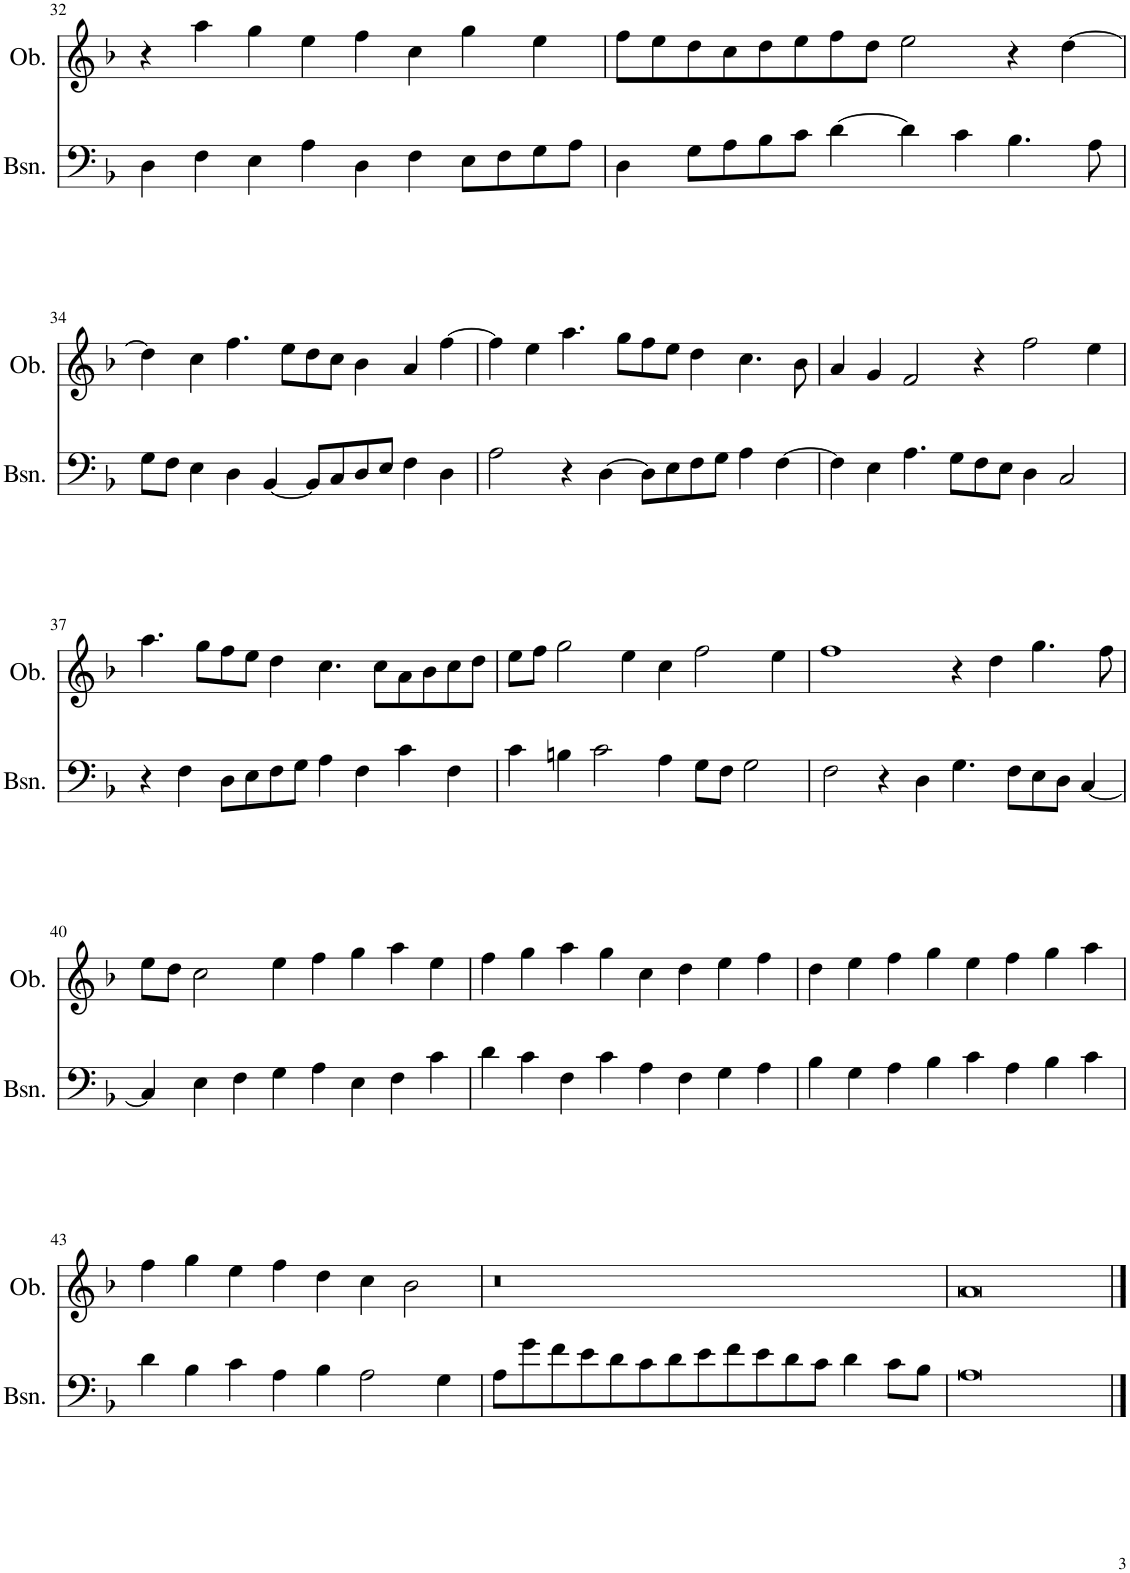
**kern	**kern
*part2	*part1
*staff2	*staff1
*I"ファゴット	*I"オーボエ
!!LO:PB:g=z
*clefF4	*clefG2
*k[b-]	*k[b-]
*M8/4	*M8/4
=32	=32
4D\	4r
4F\	4aa\
4E\	4gg\
4A\	4ee\
4D\	4ff\
4F\	4cc\
8E\L	4gg\
8F\	.
8G\	4ee\
8A\J	.
=33	=33
4D\	8ff\L
.	8ee\
8G\L	8dd\
8A\	8cc\
8B-\	8dd\
8c\J	8ee\
[4d\	8ff\
.	8dd\J
4d\]	2ee\
4c\	.
4.B-\	4r
.	[4dd\
8A\	.
!!LO:LB:g=z
=34	=34
8G\L	4dd\]
8F\J	.
4E\	4cc\
4D\	4.ff\
[4BB-/	.
.	8ee\L
8BB-/L]	8dd\
8C/	8cc\J
8D/	4b-\
8E/J	.
4F\	4a/
4D\	[4ff\
=35	=35
2A\	4ff\]
.	4ee\
4r	4.aa\
[4D\	.
.	8gg\L
8D\L]	8ff\
8E\	8ee\J
8F\	4dd\
8G\J	.
4A\	4.cc\
[4F\	.
.	8b-\
=36	=36
4F\]	4a/
4E\	4g/
4.A\	2f/
8G\L	.
8F\	4r
8E\J	.
4D\	2ff\
2C/	.
.	4ee\
!!LO:LB:g=z
=37	=37
4r	4.aa\
4F\	.
.	8gg\L
8D\L	8ff\
8E\	8ee\J
8F\	4dd\
8G\J	.
4A\	4.cc\
4F\	.
.	8cc\L
4c\	8a\
.	8b-\
4F\	8cc\
.	8dd\J
=38	=38
4c\	8ee\L
.	8ff\J
4Bn\	2gg\
2c\	.
.	4ee\
4A\	4cc\
8G\L	2ff\
8F\J	.
2G\	.
.	4ee\
=39	=39
2F\	1ff
4r	.
4D\	.
4.G\	4r
.	4dd\
8F\L	.
8E\	4.gg\
8D\J	.
[4C/	.
.	8ff\
!!LO:LB:g=z
=40	=40
4C/]	8ee\L
.	8dd\J
4E\	2cc\
4F\	.
4G\	4ee\
4A\	4ff\
4E\	4gg\
4F\	4aa\
4c\	4ee\
=41	=41
4d\	4ff\
4c\	4gg\
4F\	4aa\
4c\	4gg\
4A\	4cc\
4F\	4dd\
4G\	4ee\
4A\	4ff\
=42	=42
4B-\	4dd\
4G\	4ee\
4A\	4ff\
4B-\	4gg\
4c\	4ee\
4A\	4ff\
4B-\	4gg\
4c\	4aa\
!!LO:LB:g=z
=43	=43
4d\	4ff\
4B-\	4gg\
4c\	4ee\
4A\	4ff\
4B-\	4dd\
2A\	4cc\
.	2b-\
4G\	.
=44	=44
8A\L	0r
8g\	.
8f\	.
8e\	.
8d\	.
8c\	.
8d\	.
8e\	.
8f\	.
8e\	.
8d\	.
8c\J	.
4d\	.
8c\L	.
8B-\J	.
=45	=45
0A	0a
==	==
*-	*-
